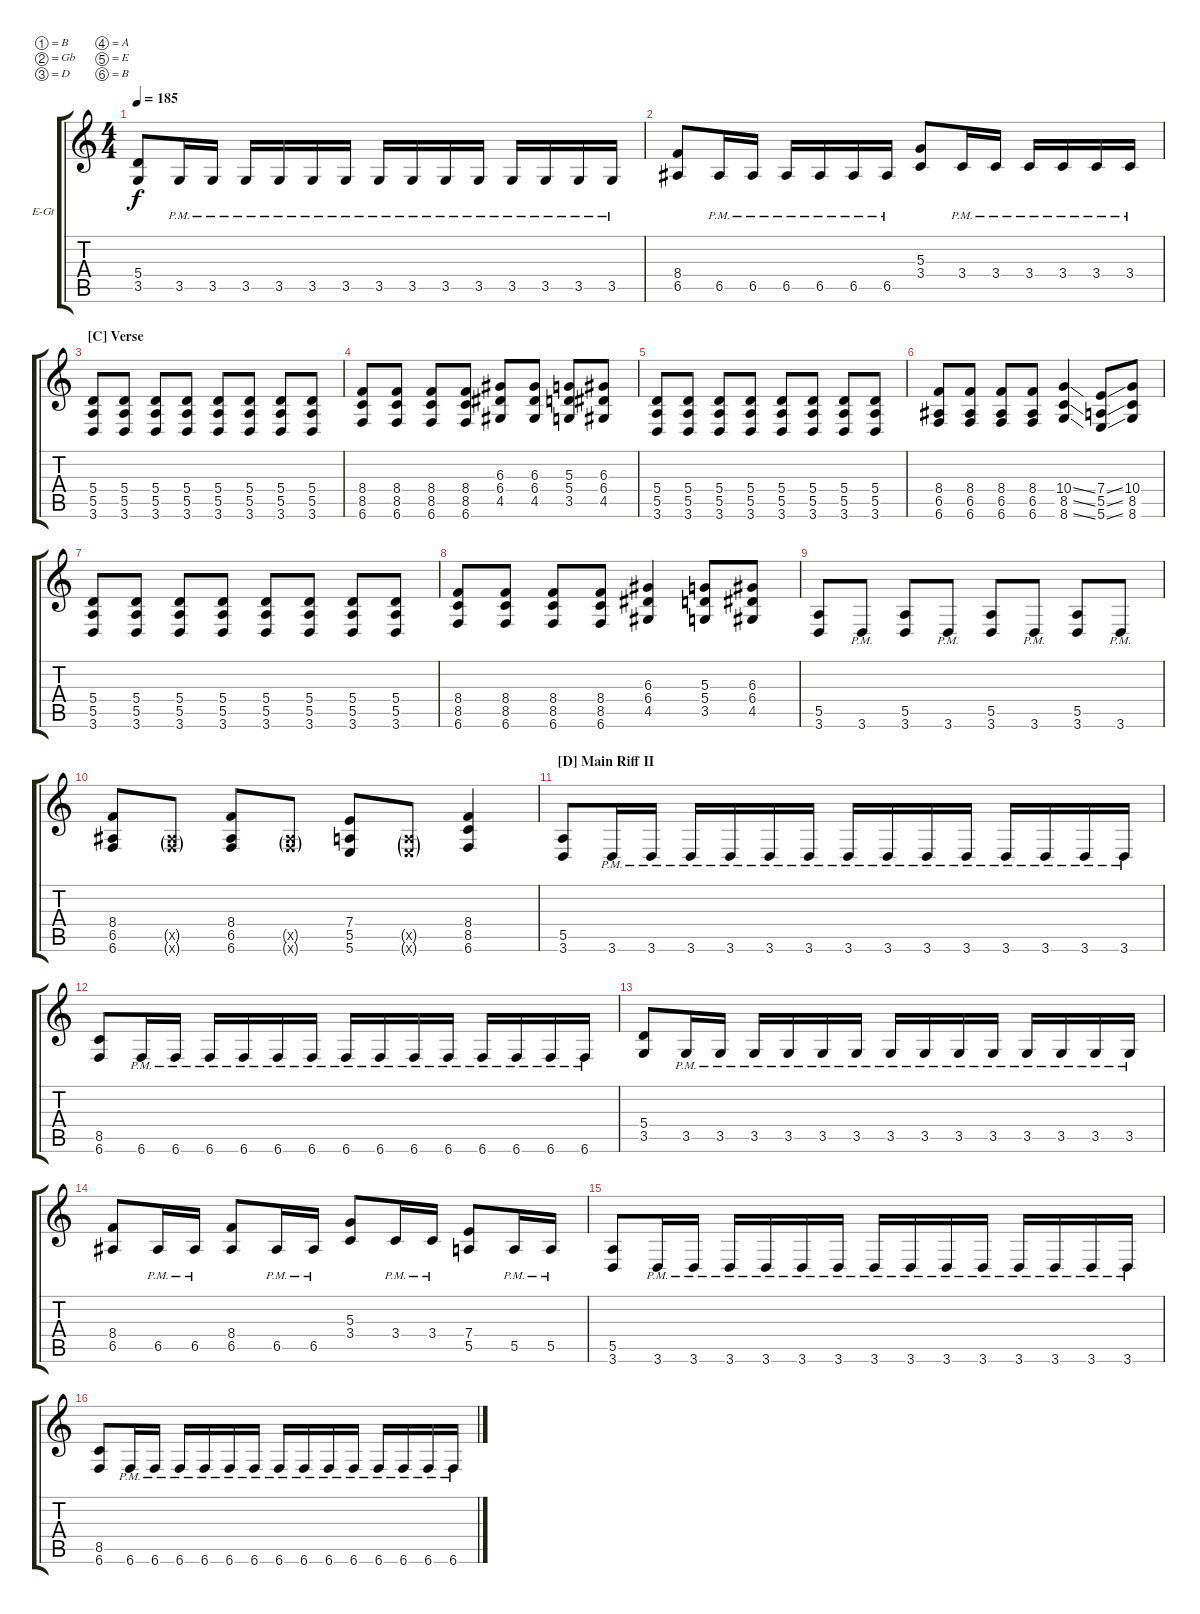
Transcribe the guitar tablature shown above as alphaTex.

\defaultSystemsLayout 4
\bracketExtendMode groupsimilarinstruments
\firstSystemTrackNameOrientation horizontal
\otherSystemsTrackNameOrientation horizontal
\track ("B Guitar Left" "E-Gt") {instrument distortionguitar}
\staff {score tabs}
\tuning (B3 Gb3 D3 A2 E2 B1)
\ts (4 4)
\tempo 185
\clef g2
\ks c
(3.5 5.4).8{dy f} 3.5{pm}.16 3.5{pm}.16 3.5{pm}.16 3.5{pm}.16 3.5{pm}.16 3.5{pm}.16 3.5{pm}.16 3.5{pm}.16 3.5{pm}.16 3.5{pm}.16 3.5{pm}.16 3.5{pm}.16 3.5{pm}.16 3.5{pm}.16 |
(6.5 8.4).8 6.5{pm}.16 6.5{pm}.16 6.5{pm}.16 6.5{pm}.16 6.5{pm}.16 6.5{pm}.16 (3.4 5.3).8 3.4{pm}.16 3.4{pm}.16 3.4{pm}.16 3.4{pm}.16 3.4{pm}.16 3.4{pm}.16 |
\section ("C" "Verse")
(3.6 5.5 5.4).8 (3.6 5.5 5.4).8 (3.6 5.5 5.4).8 (3.6 5.5 5.4).8 (3.6 5.5 5.4).8 (3.6 5.5 5.4).8 (3.6 5.5 5.4).8 (3.6 5.5 5.4).8 |
(6.6 8.5 8.4).8 (6.6 8.5 8.4).8 (6.6 8.5 8.4).8 (6.6 8.5 8.4).8 (4.5 6.4 6.3).8 (4.5 6.4 6.3).8 (3.5 5.4 5.3).8 (4.5 6.4 6.3).8 |
(3.6 5.5 5.4).8 (3.6 5.5 5.4).8 (3.6 5.5 5.4).8 (3.6 5.5 5.4).8 (3.6 5.5 5.4).8 (3.6 5.5 5.4).8 (3.6 5.5 5.4).8 (3.6 5.5 5.4).8 |
(6.5 8.4 6.6).8 (6.5 8.4 6.6).8 (6.5 8.4 6.6).8 (6.5 8.4 6.6).8 (8.5{ss} 10.4{ss} 8.6{ss}).4 (5.5{ss} 7.4{ss} 5.6{ss}).8 (8.5 10.4 8.6).8 |
(3.6 5.5 5.4).8 (3.6 5.5 5.4).8 (3.6 5.5 5.4).8 (3.6 5.5 5.4).8 (3.6 5.5 5.4).8 (3.6 5.5 5.4).8 (3.6 5.5 5.4).8 (3.6 5.5 5.4).8 |
(6.6 8.5 8.4).8 (6.6 8.5 8.4).8 (6.6 8.5 8.4).8 (6.6 8.5 8.4).8 (4.5 6.4 6.3).4 (3.5 5.4 5.3).8 (4.5 6.4 6.3).8 |
(3.6 5.5).8 3.6{pm}.8 (3.6 5.5).8 3.6{pm}.8 (3.6 5.5).8 3.6{pm}.8 (3.6 5.5).8 3.6{pm}.8 |
(6.6 6.5 8.4).8 (6.6{g x} 6.5{g x}).8 (6.6 6.5 8.4).8 (6.6{g x} 6.5{g x}).8 (5.6 5.5 7.4).8 (5.6{g x} 5.5{g x}).8 (6.6 8.5 8.4).4 |
\section ("D" "Main Riff II")
(3.6 5.5).8 3.6{pm}.16 3.6{pm}.16 3.6{pm}.16 3.6{pm}.16 3.6{pm}.16 3.6{pm}.16 3.6{pm}.16 3.6{pm}.16 3.6{pm}.16 3.6{pm}.16 3.6{pm}.16 3.6{pm}.16 3.6{pm}.16 3.6{pm}.16 |
(6.6 8.5).8 6.6{pm}.16 6.6{pm}.16 6.6{pm}.16 6.6{pm}.16 6.6{pm}.16 6.6{pm}.16 6.6{pm}.16 6.6{pm}.16 6.6{pm}.16 6.6{pm}.16 6.6{pm}.16 6.6{pm}.16 6.6{pm}.16 6.6{pm}.16 |
(3.5 5.4).8 3.5{pm}.16 3.5{pm}.16 3.5{pm}.16 3.5{pm}.16 3.5{pm}.16 3.5{pm}.16 3.5{pm}.16 3.5{pm}.16 3.5{pm}.16 3.5{pm}.16 3.5{pm}.16 3.5{pm}.16 3.5{pm}.16 3.5{pm}.16 |
(6.5 8.4).8 6.5{pm}.16 6.5{pm}.16 (6.5 8.4).8 6.5{pm}.16 6.5{pm}.16 (3.4 5.3).8 3.4{pm}.16 3.4{pm}.16 (5.5 7.4).8 5.5{pm}.16 5.5{pm}.16 |
(3.6 5.5).8 3.6{pm}.16 3.6{pm}.16 3.6{pm}.16 3.6{pm}.16 3.6{pm}.16 3.6{pm}.16 3.6{pm}.16 3.6{pm}.16 3.6{pm}.16 3.6{pm}.16 3.6{pm}.16 3.6{pm}.16 3.6{pm}.16 3.6{pm}.16 |
(6.6 8.5).8 6.6{pm}.16 6.6{pm}.16 6.6{pm}.16 6.6{pm}.16 6.6{pm}.16 6.6{pm}.16 6.6{pm}.16 6.6{pm}.16 6.6{pm}.16 6.6{pm}.16 6.6{pm}.16 6.6{pm}.16 6.6{pm}.16 6.6{pm}.16
